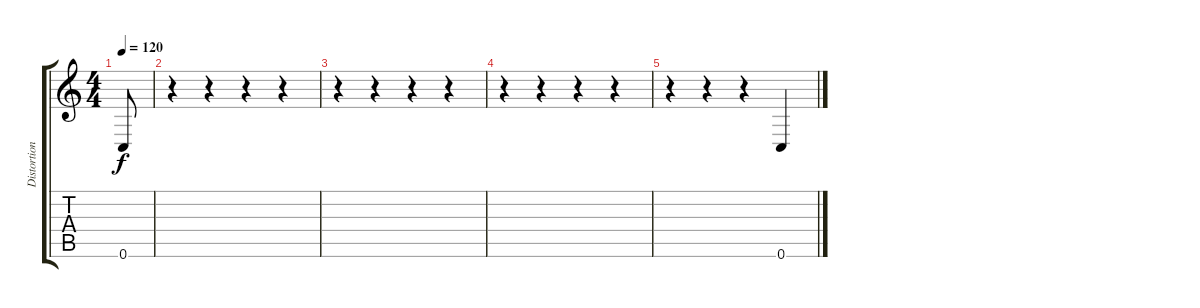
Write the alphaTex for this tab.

\track ("Distortion Guitar" "Distortion") {instrument overdrivenguitar}
\staff {score tabs}
\tuning (D4 A3 F3 C3 G2 C2) {hide}
\ts (4 4)
\tempo 120
\clef g2
\ks c
0.6.8{dy f} |
r.4 r.4 r.4 r.4 |
r.4 r.4 r.4 r.4 |
r.4 r.4 r.4 r.4 |
r.4 r.4 r.4 0.6.4
